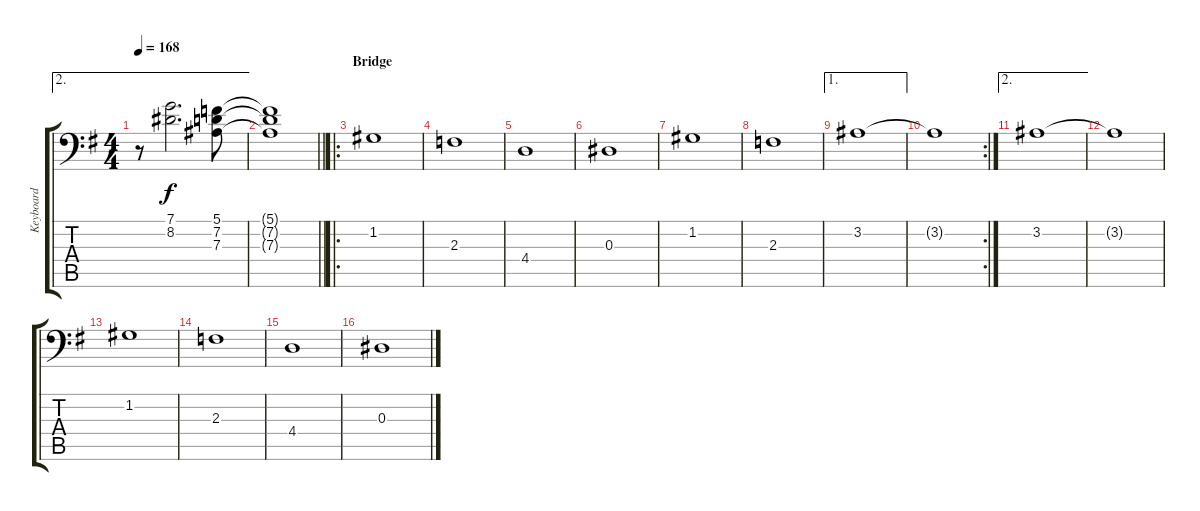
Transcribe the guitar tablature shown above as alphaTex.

\track ("Keyboard" "Keyboard") {instrument pad2warm}
\staff {score tabs}
\tuning (C4 G3 Eb3 Bb2 F2 Bb1) {hide}
\ae 2
\ts (4 4)
\tempo 168
\clef f4
\ks g
r.8{dy f} (7.1 8.2).2{d} (5.1 7.2 7.3).8 |
\barLineRight lightlight
(5.1{t} 7.2{t} 7.3{t}).1 |
\ro
\section ("" "Bridge")
1.2.1 |
2.3.1 |
4.4.1 |
0.3.1 |
1.2.1 |
2.3.1 |
\ae 1
3.2.1 |
\rc 2
3.2{t}.1 |
\ae 2
3.2.1 |
3.2{t}.1 |
1.2.1 |
2.3.1 |
4.4.1 |
0.3.1
